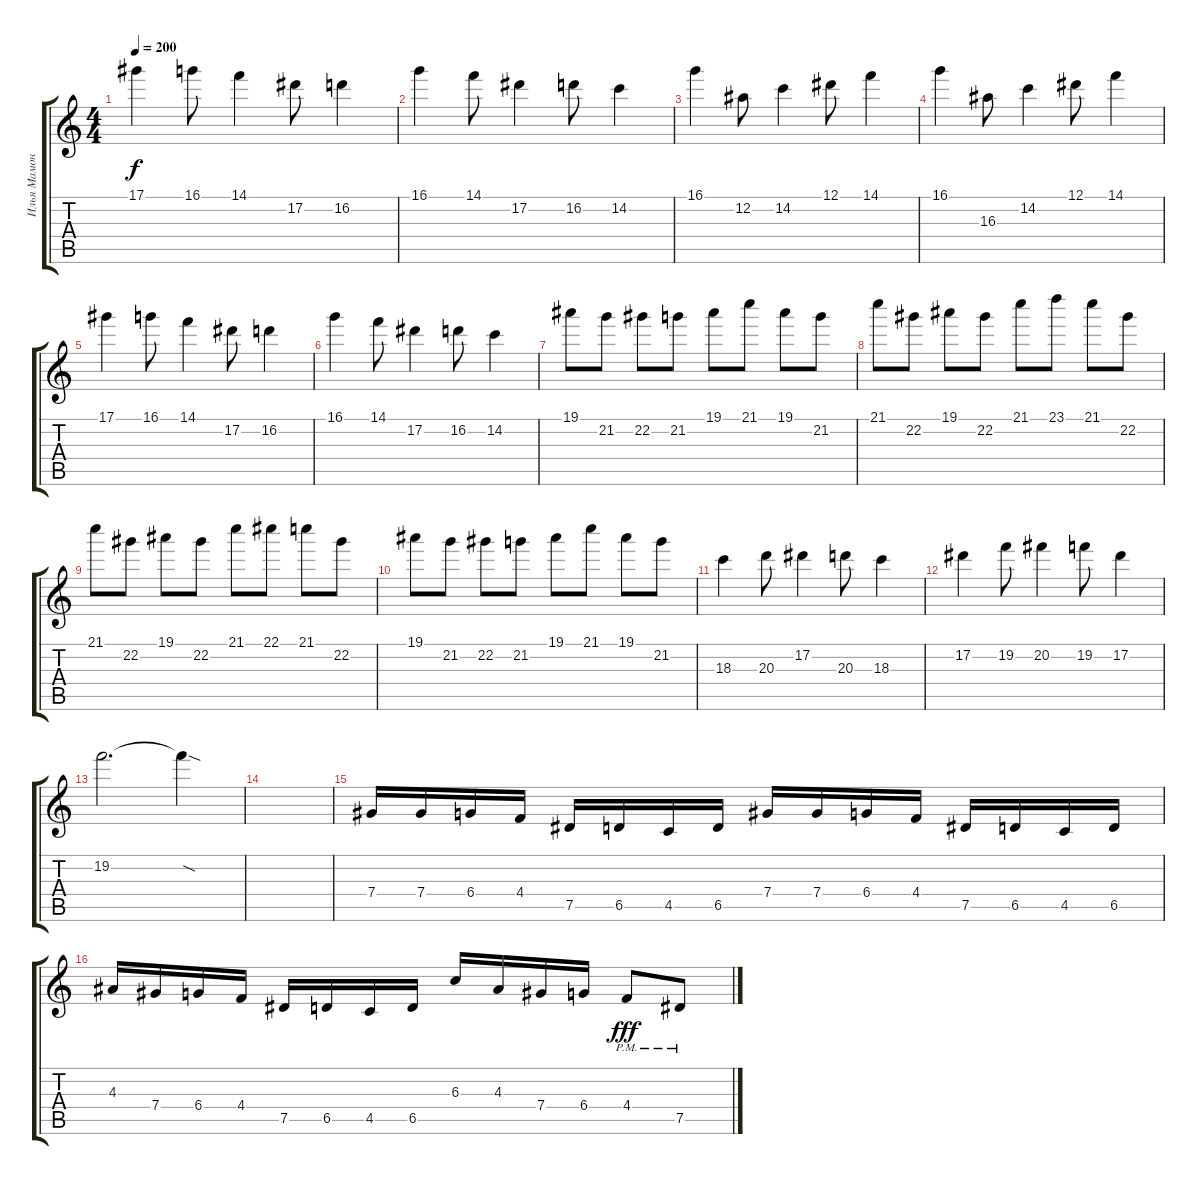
\track ("Илья Мамонтов" "Илья Мамон") {instrument distortionguitar}
\staff {score tabs}
\tuning (Eb4 Bb3 Gb3 Db3 Ab2 Eb2) {hide}
\ts (4 4)
\tempo 200
\clef g2
\ks c
17.1.4{dy f} 16.1.8 14.1.4 17.2.8 16.2.4 |
16.1.4 14.1.8 17.2.4 16.2.8 14.2.4 |
16.1.4 12.2.8 14.2.4 12.1.8 14.1.4 |
16.1.4 16.3.8 14.2.4 12.1.8 14.1.4 |
17.1.4 16.1.8 14.1.4 17.2.8 16.2.4 |
16.1.4 14.1.8 17.2.4 16.2.8 14.2.4 |
19.1.8 21.2.8 22.2.8 21.2.8 19.1.8 21.1.8 19.1.8 21.2.8 |
21.1.8 22.2.8 19.1.8 22.2.8 21.1.8 23.1.8 21.1.8 22.2.8 |
21.1.8 22.2.8 19.1.8 22.2.8 21.1.8 22.1.8 21.1.8 22.2.8 |
19.1.8 21.2.8 22.2.8 21.2.8 19.1.8 21.1.8 19.1.8 21.2.8 |
18.3.4 20.3.8 17.2.4 20.3.8 18.3.4 |
17.2.4 19.2.8 20.2.4 19.2.8 17.2.4 |
19.2.2{d} 19.2{sod t}.4 |
|
7.4.16{balance 8} 7.4.16 6.4.16 4.4.16 7.5.16 6.5.16 4.5.16 6.5.16 7.4.16 7.4.16 6.4.16 4.4.16 7.5.16 6.5.16 4.5.16 6.5.16 |
4.3.16 7.4.16 6.4.16 4.4.16 7.5.16 6.5.16 4.5.16 6.5.16 6.3.16 4.3.16 7.4.16 6.4.16 4.4{pm}.8{dy fff} 7.5{pm}.8
